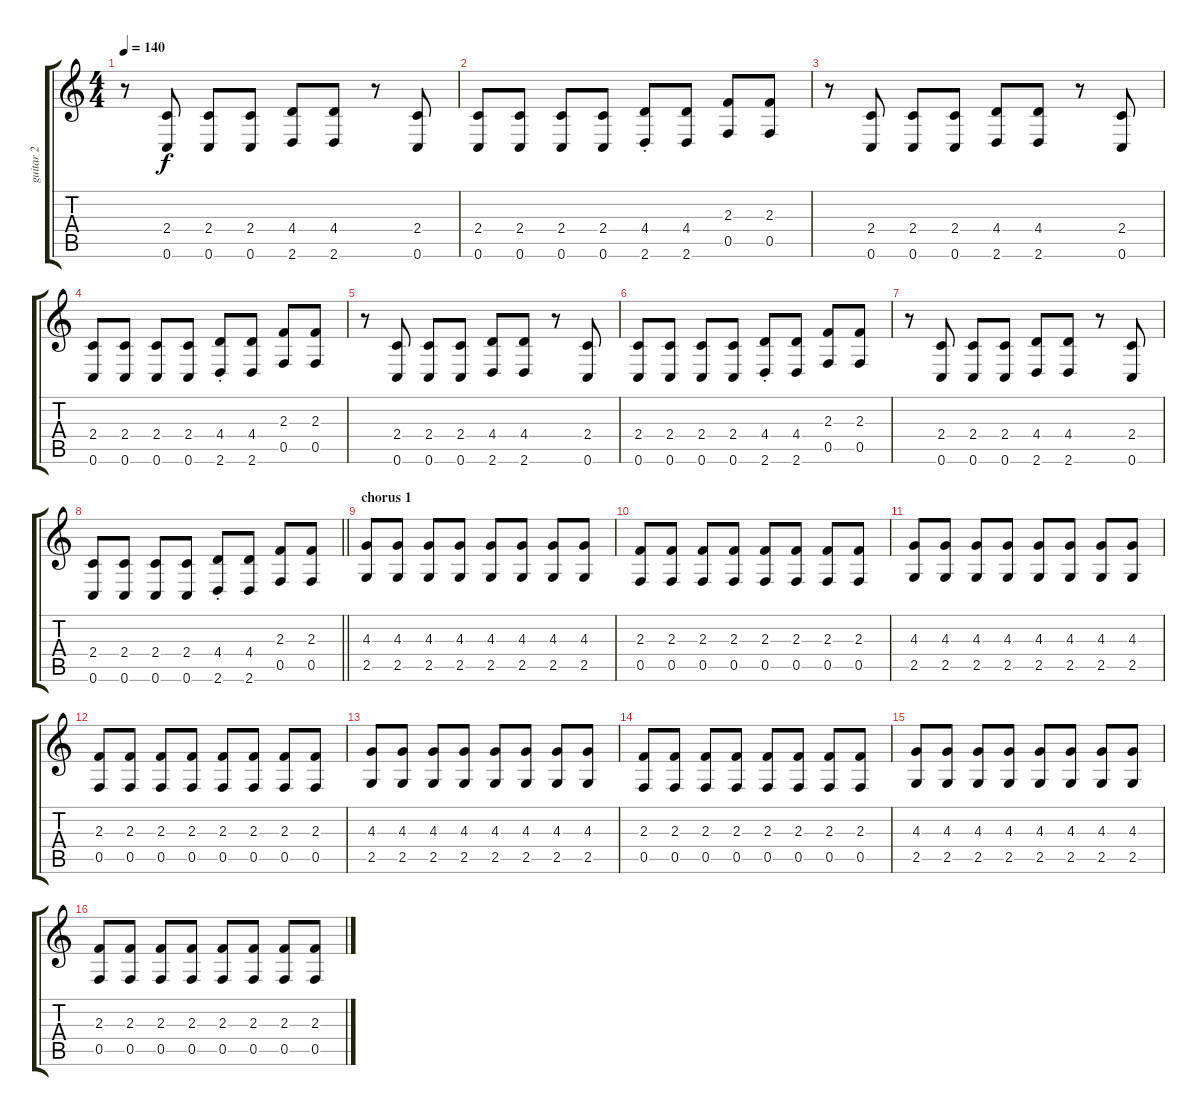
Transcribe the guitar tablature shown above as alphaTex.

\track ("guitar 2" "guitar 2") {instrument electricguitarjazz}
\staff {score tabs}
\tuning (C4 G3 Eb3 Bb2 F2 C2) {hide}
\ts (4 4)
\tempo 140
\clef g2
\ks c
r.8{dy f} (2.4 0.6).8 (2.4 0.6).8 (2.4 0.6).8 (4.4 2.6).8 (4.4 2.6).8 r.8 (2.4 0.6).8 |
(2.4 0.6).8 (2.4 0.6).8 (2.4 0.6).8 (2.4 0.6).8 (4.4{st} 2.6{st}).8 (4.4 2.6).8 (2.3 0.5).8 (2.3 0.5).8 |
r.8 (2.4 0.6).8 (2.4 0.6).8 (2.4 0.6).8 (4.4 2.6).8 (4.4 2.6).8 r.8 (2.4 0.6).8 |
(2.4 0.6).8 (2.4 0.6).8 (2.4 0.6).8 (2.4 0.6).8 (4.4{st} 2.6{st}).8 (4.4 2.6).8 (2.3 0.5).8 (2.3 0.5).8 |
r.8 (2.4 0.6).8 (2.4 0.6).8 (2.4 0.6).8 (4.4 2.6).8 (4.4 2.6).8 r.8 (2.4 0.6).8 |
(2.4 0.6).8 (2.4 0.6).8 (2.4 0.6).8 (2.4 0.6).8 (4.4{st} 2.6{st}).8 (4.4 2.6).8 (2.3 0.5).8 (2.3 0.5).8 |
r.8 (2.4 0.6).8 (2.4 0.6).8 (2.4 0.6).8 (4.4 2.6).8 (4.4 2.6).8 r.8 (2.4 0.6).8 |
\barLineRight lightlight
(2.4 0.6).8 (2.4 0.6).8 (2.4 0.6).8 (2.4 0.6).8 (4.4{st} 2.6{st}).8 (4.4 2.6).8 (2.3 0.5).8 (2.3 0.5).8 |
\section ("" "chorus 1")
(4.3 2.5).8 (4.3 2.5).8 (4.3 2.5).8 (4.3 2.5).8 (4.3 2.5).8 (4.3 2.5).8 (4.3 2.5).8 (4.3 2.5).8 |
(2.3 0.5).8 (2.3 0.5).8 (2.3 0.5).8 (2.3 0.5).8 (2.3 0.5).8 (2.3 0.5).8 (2.3 0.5).8 (2.3 0.5).8 |
(4.3 2.5).8 (4.3 2.5).8 (4.3 2.5).8 (4.3 2.5).8 (4.3 2.5).8 (4.3 2.5).8 (4.3 2.5).8 (4.3 2.5).8 |
(2.3 0.5).8 (2.3 0.5).8 (2.3 0.5).8 (2.3 0.5).8 (2.3 0.5).8 (2.3 0.5).8 (2.3 0.5).8 (2.3 0.5).8 |
(4.3 2.5).8 (4.3 2.5).8 (4.3 2.5).8 (4.3 2.5).8 (4.3 2.5).8 (4.3 2.5).8 (4.3 2.5).8 (4.3 2.5).8 |
(2.3 0.5).8 (2.3 0.5).8 (2.3 0.5).8 (2.3 0.5).8 (2.3 0.5).8 (2.3 0.5).8 (2.3 0.5).8 (2.3 0.5).8 |
(4.3 2.5).8 (4.3 2.5).8 (4.3 2.5).8 (4.3 2.5).8 (4.3 2.5).8 (4.3 2.5).8 (4.3 2.5).8 (4.3 2.5).8 |
(2.3 0.5).8 (2.3 0.5).8 (2.3 0.5).8 (2.3 0.5).8 (2.3 0.5).8 (2.3 0.5).8 (2.3 0.5).8 (2.3 0.5).8
